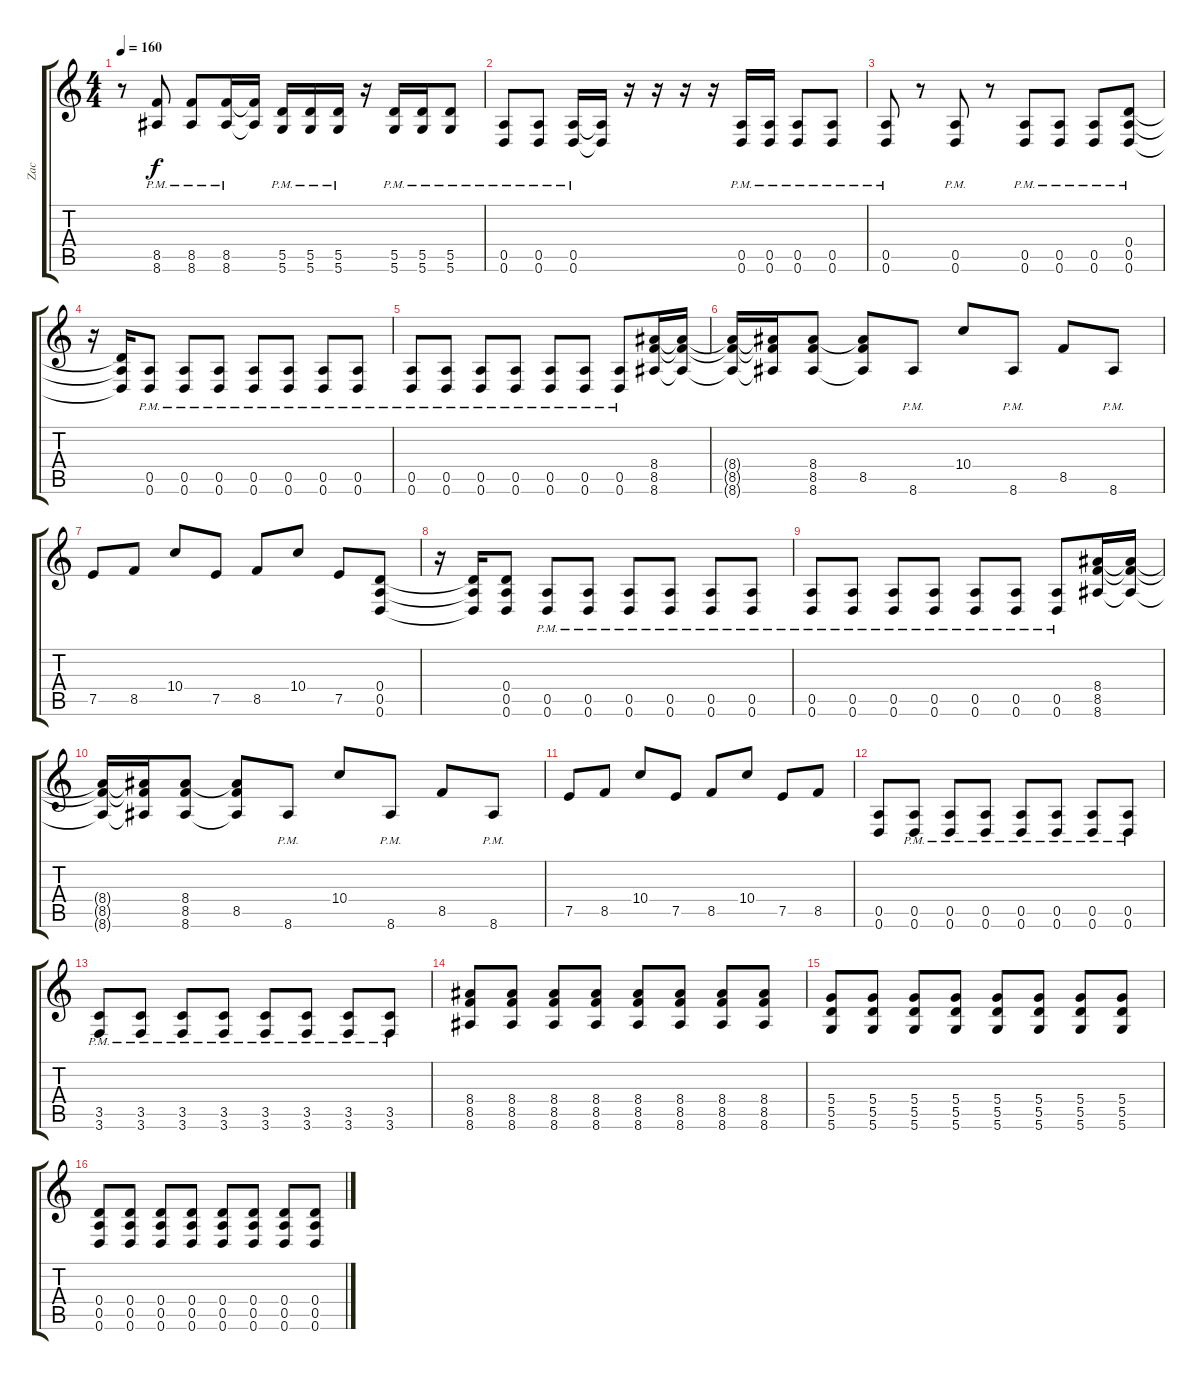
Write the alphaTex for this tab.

\track ("Zac" "Zac") {instrument distortionguitar}
\staff {score tabs}
\tuning (E4 B3 G3 D3 A2 D2) {hide}
\ts (4 4)
\tempo 160
\clef g2
\ks c
r.8{dy f} (8.5{pm} 8.6{pm}).8 (8.5{pm} 8.6{pm}).8 (8.5{pm} 8.6{pm}).16 (8.5{t} 8.6{t}).16 (5.5{pm} 5.6{pm}).16 (5.5{pm} 5.6{pm}).16 (5.5{pm} 5.6{pm}).16 r.16 (5.5{pm} 5.6{pm}).16 (5.5{pm} 5.6{pm}).16 (5.5{pm} 5.6{pm}).8 |
(0.5{pm} 0.6{pm}).8 (0.5{pm} 0.6{pm}).8 (0.5{pm} 0.6{pm}).16 (0.5{t} 0.6{t}).16 r.16 r.16 r.16 r.16 (0.5{pm} 0.6{pm}).16 (0.5{pm} 0.6{pm}).16 (0.5{pm} 0.6{pm}).8 (0.5{pm} 0.6{pm}).8 |
(0.5{pm} 0.6{pm}).8 r.8 (0.5{pm} 0.6{pm}).8 r.8 (0.5{pm} 0.6{pm}).8 (0.5{pm} 0.6{pm}).8 (0.5{pm} 0.6{pm}).8 (0.4 0.5{pm} 0.6{pm}).8 |
r.16 (0.4{t} 0.5{t} 0.6{t}).16 (0.5{pm} 0.6{pm}).8 (0.5{pm} 0.6{pm}).8 (0.5{pm} 0.6{pm}).8 (0.5{pm} 0.6{pm}).8 (0.5{pm} 0.6{pm}).8 (0.5{pm} 0.6{pm}).8 (0.5{pm} 0.6{pm}).8 |
(0.5{pm} 0.6{pm}).8 (0.5{pm} 0.6{pm}).8 (0.5{pm} 0.6{pm}).8 (0.5{pm} 0.6{pm}).8 (0.5{pm} 0.6{pm}).8 (0.5{pm} 0.6{pm}).8 (0.5{pm} 0.6{pm}).8 (8.4 8.5 8.6).16 (8.4{t} 8.5{t} 8.6{t}).16 |
(8.4{t} 8.5{t} 8.6{t}).16 (8.4{t} 8.5{t} 8.6{t}).16 (8.4 8.5 8.6).8 (8.4{t} 8.5 8.6{t}).8 8.6{pm}.8 10.4.8 8.6{pm}.8 8.5.8 8.6{pm}.8 |
7.5.8 8.5.8 10.4.8 7.5.8 8.5.8 10.4.8 7.5.8 (0.4 0.5 0.6).8 |
r.16 (0.4{t} 0.5{t} 0.6{t}).16 (0.4 0.5 0.6).8 (0.5{pm} 0.6{pm}).8 (0.5{pm} 0.6{pm}).8 (0.5{pm} 0.6{pm}).8 (0.5{pm} 0.6{pm}).8 (0.5{pm} 0.6{pm}).8 (0.5{pm} 0.6{pm}).8 |
(0.5{pm} 0.6{pm}).8 (0.5{pm} 0.6{pm}).8 (0.5{pm} 0.6{pm}).8 (0.5{pm} 0.6{pm}).8 (0.5{pm} 0.6{pm}).8 (0.5{pm} 0.6{pm}).8 (0.5{pm} 0.6{pm}).8 (8.4 8.5 8.6).16 (8.4{t} 8.5{t} 8.6{t}).16 |
(8.4{t} 8.5{t} 8.6{t}).16 (8.4{t} 8.5{t} 8.6{t}).16 (8.4 8.5 8.6).8 (8.4{t} 8.5 8.6{t}).8 8.6{pm}.8 10.4.8 8.6{pm}.8 8.5.8 8.6{pm}.8 |
7.5.8 8.5.8 10.4.8 7.5.8 8.5.8 10.4.8 7.5.8 8.5.8 |
(0.5 0.6).8 (0.5{pm} 0.6{pm}).8 (0.5{pm} 0.6{pm}).8 (0.5{pm} 0.6{pm}).8 (0.5{pm} 0.6{pm}).8 (0.5{pm} 0.6{pm}).8 (0.5{pm} 0.6{pm}).8 (0.5{pm} 0.6{pm}).8 |
(3.5{pm} 3.6{pm}).8 (3.5{pm} 3.6{pm}).8 (3.5{pm} 3.6{pm}).8 (3.5{pm} 3.6{pm}).8 (3.5{pm} 3.6{pm}).8 (3.5{pm} 3.6{pm}).8 (3.5{pm} 3.6{pm}).8 (3.5{pm} 3.6{pm}).8 |
(8.4 8.5 8.6).8 (8.4 8.5 8.6).8 (8.4 8.5 8.6).8 (8.4 8.5 8.6).8 (8.4 8.5 8.6).8 (8.4 8.5 8.6).8 (8.4 8.5 8.6).8 (8.4 8.5 8.6).8 |
(5.4 5.5 5.6).8 (5.4 5.5 5.6).8 (5.4 5.5 5.6).8 (5.4 5.5 5.6).8 (5.4 5.5 5.6).8 (5.4 5.5 5.6).8 (5.4 5.5 5.6).8 (5.4 5.5 5.6).8 |
(0.4 0.5 0.6).8 (0.4 0.5 0.6).8 (0.4 0.5 0.6).8 (0.4 0.5 0.6).8 (0.4 0.5 0.6).8 (0.4 0.5 0.6).8 (0.4 0.5 0.6).8 (0.4 0.5 0.6).8
